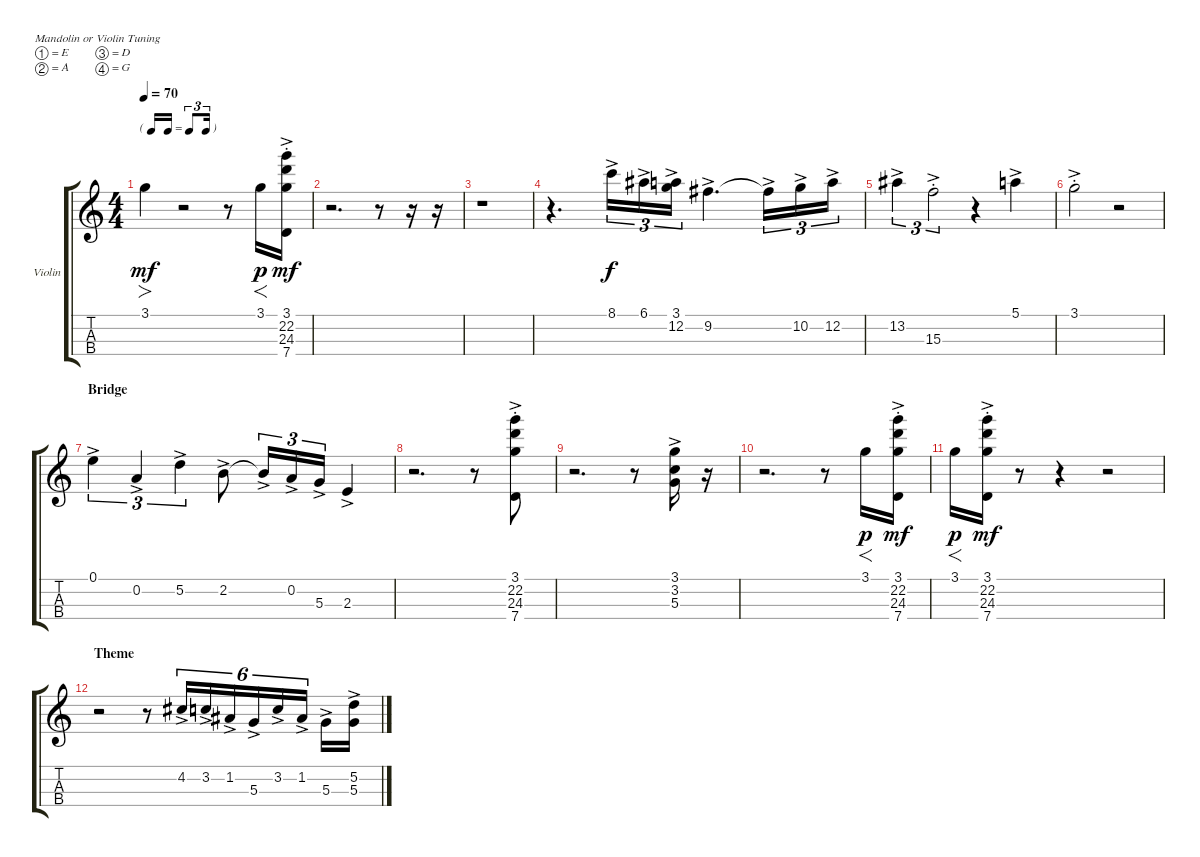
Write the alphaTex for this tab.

\bracketExtendMode groupsimilarinstruments
\firstSystemTrackNameOrientation horizontal
\otherSystemsTrackNameOrientation horizontal
\track ("Accordion" "Violin") {instrument violin}
\staff {score tabs}
\tuning (E5 A4 D4 G3)
\ts (4 4)
\tf triplet16th
\tempo 70
\clef g2
\ks aminor
3.1.4{fo dy mf} r.2 r.8 3.1.16{f dy p} (3.1{ac st} 24.3{st} 7.4{st} 22.2).16{dy mf} |
r.2{d} r.8 r.16 r.16 |
r.1 |
r.4{d} 8.1{ac}.16{tu (3 2) dy f} 6.1{ac}.16{tu (3 2)} (3.1{ac} 12.2{ac}).16{tu (3 2)} 9.2{ac}.4{d} 9.2{ac t}.16{tu (3 2)} 10.2{ac}.16{tu (3 2)} 12.2{ac}.16{tu (3 2)} |
13.2{ac}.4{tu (3 2)} 15.3{ac st}.2{tu (3 2)} r.4 5.1{ac}.4 |
3.1{ac st}.2 r.2 |
\section ("" "Bridge")
0.1{ac}.4{tu (3 2)} 0.2{ac}.4{tu (3 2)} 5.2{ac}.4{tu (3 2)} 2.2{ac}.8 2.2{ac t}.16{tu (3 2)} 0.2{ac}.16{tu (3 2)} 5.3{ac}.16{tu (3 2)} 2.3{ac}.4 |
r.2{d} r.8 (3.1{ac st} 24.3{st} 7.4{st} 22.2).8 |
r.2{d} r.8 (5.3{ac} 3.2{ac} 3.1{ac}).16 r.16 |
r.2{d} r.8 3.1.16{f dy p} (3.1{ac st} 24.3{st} 7.4{st} 22.2).16{dy mf} |
3.1.16{f dy p} (3.1{ac st} 24.3{st} 7.4{st} 22.2).16{dy mf} r.8 r.4 r.2 |
\section ("" "Theme")
r.2 r.8 4.2{ac}.16{tu (6 4)} 3.2{ac}.16{tu (6 4)} 1.2{ac}.16{tu (6 4)} 5.3{ac}.16{tu (6 4)} 3.2{ac}.16{tu (6 4)} 1.2{ac}.16{tu (6 4)} 5.3{ac}.16 (5.3{ac} 5.2{ac}).16
